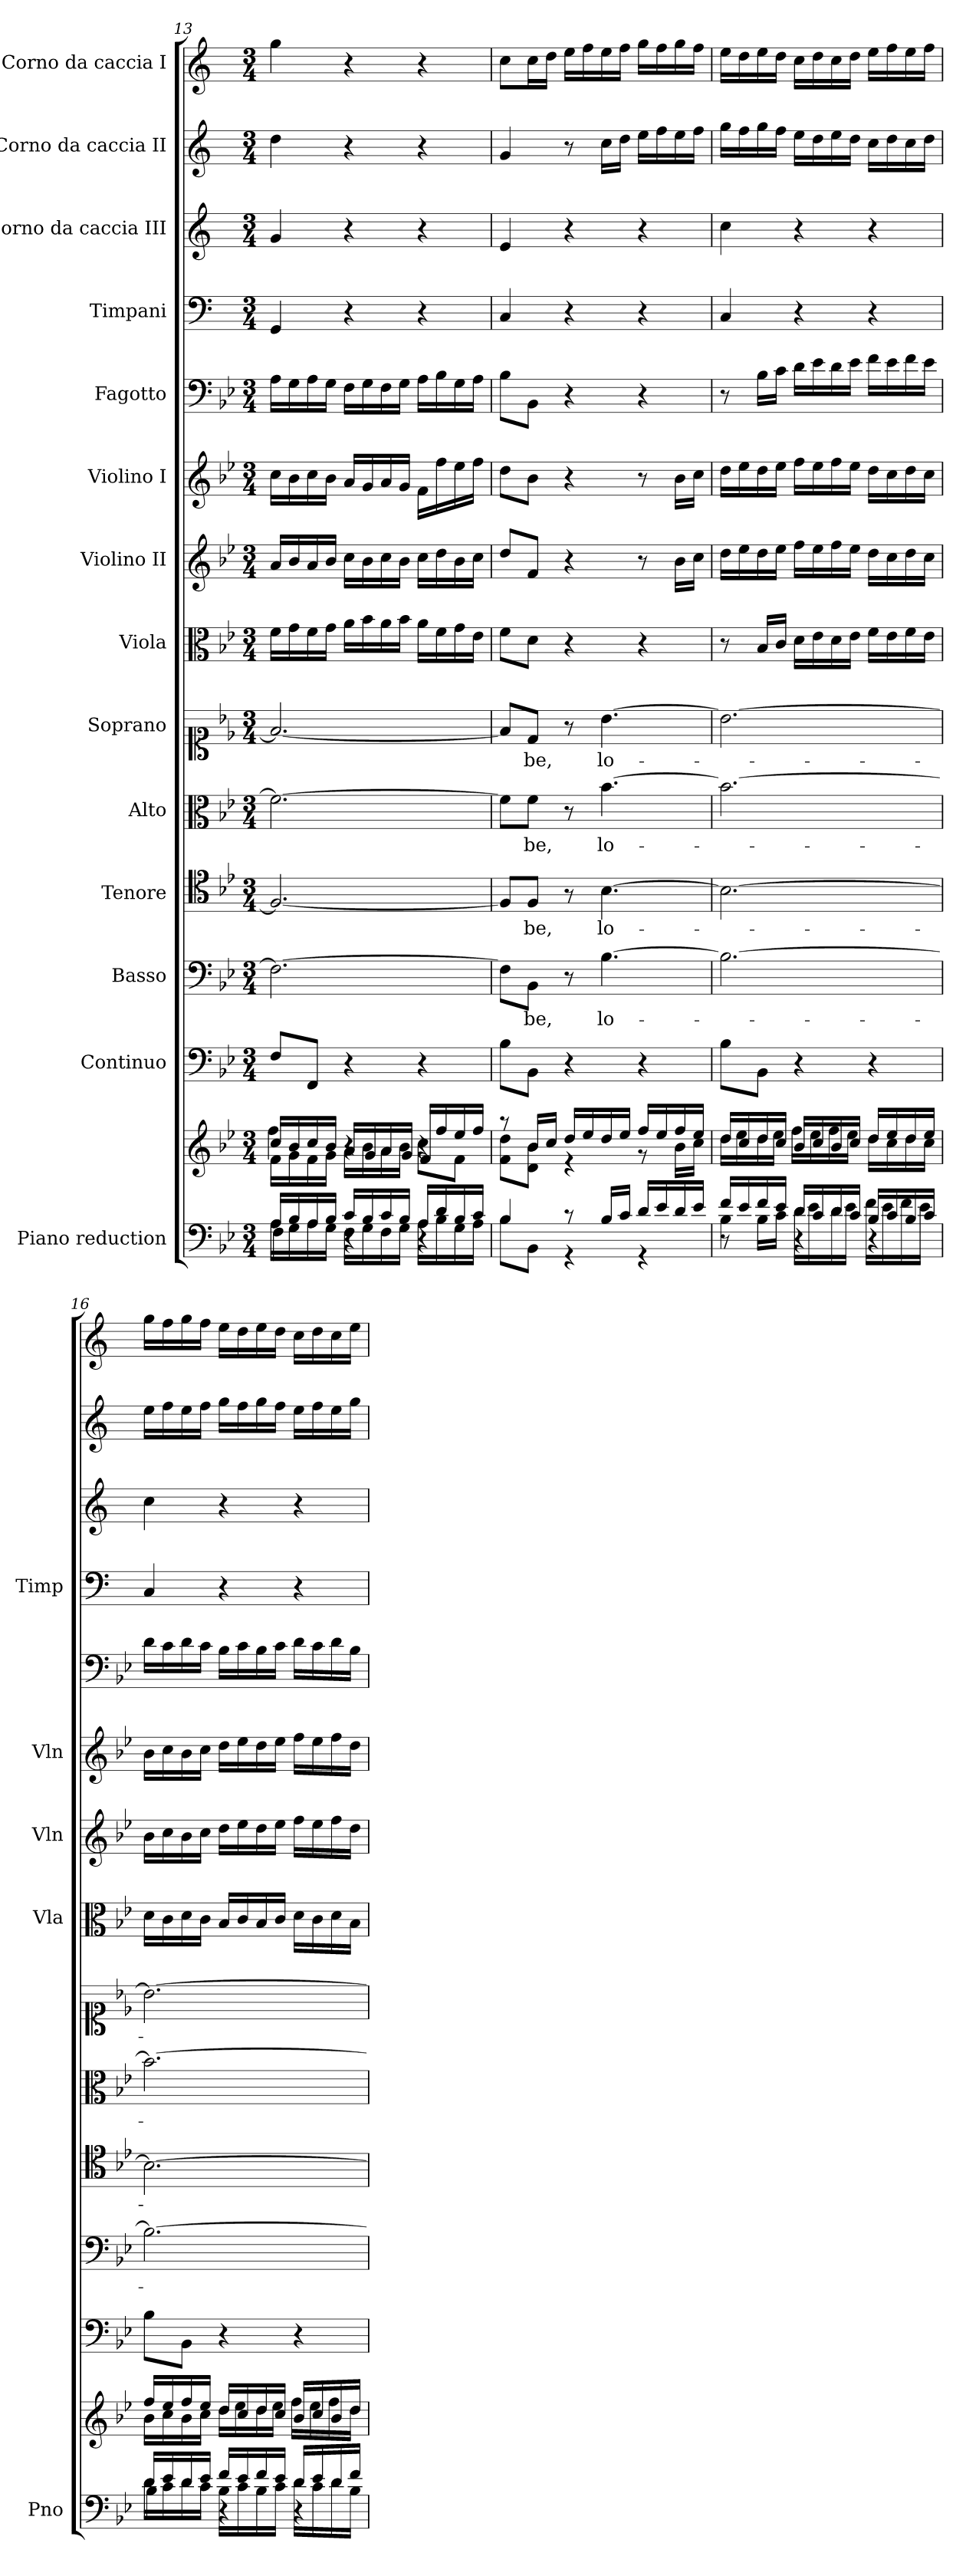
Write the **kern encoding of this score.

**kern	**kern	**kern	**kern	**text	**kern	**text	**kern	**text	**kern	**text	**kern	**kern	**kern	**kern	**kern	**kern	**kern	**kern
*part14	*part14	*part13	*part12	*part12	*part11	*part11	*part10	*part10	*part9	*part9	*part8	*part7	*part6	*part5	*part4	*part3	*part2	*part1
*staff15	*staff14	*staff13	*staff12	*staff12	*staff11	*staff11	*staff10	*staff10	*staff9	*staff9	*staff8	*staff7	*staff6	*staff5	*staff4	*staff3	*staff2	*staff1
*I"Piano reduction	*	*I"Continuo	*I"Basso	*	*I"Tenore	*	*I"Alto	*	*I"Soprano	*	*I"Viola	*I"Violino II	*I"Violino I	*I"Fagotto	*I"Timpani	*I"Corno da caccia III	*I"Corno da caccia II	*I"Corno da caccia I
*I'Pno	*	*	*	*	*	*	*	*	*	*	*I'Vla	*I'Vln	*I'Vln	*	*I'Timp	*	*	*
*clefF4	*clefG2	*clefF4	*clefF4	*	*clefC4	*	*clefC3	*	*clefC1	*	*clefC3	*clefG2	*clefG2	*clefF4	*clefF4	*clefG2	*clefG2	*clefG2
*	*	*	*	*	*	*	*	*	*	*	*	*	*	*	*ITrd1c2	*ITrd1c2	*ITrd1c2	*ITrd1c2
*k[b-e-]	*k[b-e-]	*k[b-e-]	*k[b-e-]	*	*k[b-e-]	*	*k[b-e-]	*	*k[b-e-]	*	*k[b-e-]	*k[b-e-]	*k[b-e-]	*k[b-e-]	*k[b-e-]	*k[b-e-]	*k[b-e-]	*k[b-e-]
*M3/4	*M3/4	*M3/4	*M3/4	*	*M3/4	*	*M3/4	*	*M3/4	*	*M3/4	*M3/4	*M3/4	*M3/4	*M3/4	*M3/4	*M3/4	*M3/4
=13	=13	=13	=13	=13	=13	=13	=13	=13	=13	=13	=13	=13	=13	=13	=13	=13	=13	=13
*^	*^	*	*	*	*	*	*	*	*	*	*	*	*	*	*	*	*	*
*	*^	*	*^	*	*	*	*	*	*	*	*	*	*	*	*	*	*	*	*	*
16A/LL	16A\LL	4F\	16cc/LL	16f\LL	4ff\	8F/L	2.F\_	.	2.F/_	.	2.f\_	.	2.f/_	.	16f\LL	16a/LL	16cc\LL	16A\LL	4FF/	4f/	4cc\	4ff\
16B-/	16G\	.	16b-/	16g\	.	.	.	.	.	.	.	.	.	.	16g\	16b-/	16b-\	16G\	.	.	.	.
16A/	16A\	.	16cc/	16f\	.	8FF/J	.	.	.	.	.	.	.	.	16f\	16a/	16cc\	16A\	.	.	.	.
16B-/JJ	16G\JJ	.	16b-/JJ	16g\JJ	.	.	.	.	.	.	.	.	.	.	16g\JJ	16b-/JJ	16b-\JJ	16G\JJ	.	.	.	.
16c/LL	16F\LL	4r	4r	16a\LL	16a/LL	4r	.	.	.	.	.	.	.	.	16a\LL	16cc\LL	16a/LL	16F\LL	4r	4r	4r	4r
16B-/	16G\	.	.	16b-\	16g/	.	.	.	.	.	.	.	.	.	16b-\	16b-\	16g/	16G\	.	.	.	.
16c/	16F\	.	.	16a\	16a/	.	.	.	.	.	.	.	.	.	16a\	16cc\	16a/	16F\	.	.	.	.
16B-/JJ	16G\JJ	.	.	16b-\JJ	16g/JJ	.	.	.	.	.	.	.	.	.	16b-\JJ	16b-\JJ	16g/JJ	16G\JJ	.	.	.	.
16A/LL	16A\LL	4r	4r	8cc\L	16f/LL	4r	.	.	.	.	.	.	.	.	16a\LL	16cc\LL	16f\LL	16A\LL	4r	4r	4r	4r
16d/	16B-\	.	.	.	16ff/	.	.	.	.	.	.	.	.	.	16f\	16dd\	16ff\	16B-\	.	.	.	.
16B-/	16G\	.	.	8f\J	16ee-/	.	.	.	.	.	.	.	.	.	16g\	16b-\	16ee-\	16G\	.	.	.	.
16c/JJ	16A\JJ	.	.	.	16ff/JJ	.	.	.	.	.	.	.	.	.	16e-\JJ	16cc\JJ	16ff\JJ	16A\JJ	.	.	.	.
*	*v	*v	*	*	*	*	*	*	*	*	*	*	*	*	*	*	*	*	*	*	*	*
*	*	*	*v	*v	*	*	*	*	*	*	*	*	*	*	*	*	*	*	*	*	*
=14	=14	=14	=14	=14	=14	=14	=14	=14	=14	=14	=14	=14	=14	=14	=14	=14	=14	=14	=14	=14
4B-/	8B-\L	8r	8f\ 8dd\L	8B-\L	8F\L]	.	8F/L]	.	8f\L]	.	8f/L]	.	8f\L	8dd/L	8dd\L	8B-\L	4BB-/	4d/	4f/	8b-\L
!	!	!	!	!	!	!LO:LY:b	!	!LO:LY:b	!	!LO:LY:b	!	!LO:LY:b	!	!	!	!	!	!	!	!
.	8BB-\J	16b-/LL	8d\ 8b-\J	8BB-\J	8BB-\J	-be,	8F/J	-be,	8f\J	-be,	8d/J	-be,	8d\J	8f/J	8b-\J	8BB-\J	.	.	.	16b-\L
.	.	16cc/JJ	.	.	.	.	.	.	.	.	.	.	.	.	.	.	.	.	.	16cc\JJ
8r	4r	16dd/LL	4r	4r	8r	.	8r	.	8r	.	8r	.	4r	4r	4r	4r	4r	4r	8r	16dd\LL
.	.	16ee-/	.	.	.	.	.	.	.	.	.	.	.	.	.	.	.	.	.	16ee-\
!	!	!	!	!	!	!LO:LY:b	!	!LO:LY:b	!	!LO:LY:b	!	!LO:LY:b	!	!	!	!	!	!	!	!
16B-/LL	.	16dd/	.	.	[4.B-\	lo-	[4.B-\	lo-	[4.b-\	lo-	[4.b-\	lo-	.	.	.	.	.	.	16b-\LL	16dd\
16c/JJ	.	16ee-/JJ	.	.	.	.	.	.	.	.	.	.	.	.	.	.	.	.	16cc\JJ	16ee-\JJ
16d/LL	4r	16ff/LL	8r	4r	.	.	.	.	.	.	.	.	4r	8r	8r	4r	4r	4r	16dd\LL	16ff\LL
16e-/	.	16ee-/	.	.	.	.	.	.	.	.	.	.	.	.	.	.	.	.	16ee-\	16ee-\
16d/	.	16ff/	16b-\LL	.	.	.	.	.	.	.	.	.	.	16b-\LL	16b-\LL	.	.	.	16dd\	16ff\
16e-/JJ	.	16ee-/JJ	16cc\JJ	.	.	.	.	.	.	.	.	.	.	16cc\JJ	16cc\JJ	.	.	.	16ee-\JJ	16ee-\JJ
!!LO:PB:g=z
=15	=15	=15	=15	=15	=15	=15	=15	=15	=15	=15	=15	=15	=15	=15	=15	=15	=15	=15	=15	=15
*	*^	*	*	*	*	*	*	*	*	*	*	*	*	*	*	*	*	*	*	*
16f/LL	8r	4B-\	16dd/LL	16dd\LL	8B-\L	2.B-\_	.	2.B-\_	.	2.b-\_	.	2.b-\_	.	8r	16dd\LL	16dd\LL	8r	4BB-/	4b-\	16ff\LL	16dd\LL
16e-/	.	.	16cc/	16ee-\	.	.	.	.	.	.	.	.	.	.	16ee-\	16ee-\	.	.	.	16ee-\	16cc\
16f/	16B-\LL	.	16dd/	16dd\	8BB-\J	.	.	.	.	.	.	.	.	16B-/LL	16dd\	16dd\	16B-\LL	.	.	16ff\	16dd\
16e-/JJ	16c\JJ	.	16cc/JJ	16ee-\JJ	.	.	.	.	.	.	.	.	.	16c/JJ	16ee-\JJ	16ee-\JJ	16c\JJ	.	.	16ee-\JJ	16cc\JJ
16d/LL	16d\LL	4r	16b-/LL	16ff\LL	4r	.	.	.	.	.	.	.	.	16d\LL	16ff\LL	16ff\LL	16d\LL	4r	4r	16dd\LL	16b-\LL
16c/	16e-\	.	16cc/	16ee-\	.	.	.	.	.	.	.	.	.	16e-\	16ee-\	16ee-\	16e-\	.	.	16cc\	16cc\
16d/	16d\	.	16b-/	16ff\	.	.	.	.	.	.	.	.	.	16d\	16ff\	16ff\	16d\	.	.	16dd\	16b-\
16c/JJ	16e-\JJ	.	16cc/JJ	16ee-\JJ	.	.	.	.	.	.	.	.	.	16e-\JJ	16ee-\JJ	16ee-\JJ	16e-\JJ	.	.	16cc\JJ	16cc\JJ
16B-/LL	16f\LL	4r	16dd/LL	16dd\LL	4r	.	.	.	.	.	.	.	.	16f\LL	16dd\LL	16dd\LL	16f\LL	4r	4r	16b-\LL	16dd\LL
16c/	16e-\	.	16ee-/	16cc\	.	.	.	.	.	.	.	.	.	16e-\	16cc\	16cc\	16e-\	.	.	16cc\	16ee-\
16B-/	16f\	.	16dd/	16dd\	.	.	.	.	.	.	.	.	.	16f\	16dd\	16dd\	16f\	.	.	16b-\	16dd\
16c/JJ	16e-\JJ	.	16ee-/JJ	16cc\JJ	.	.	.	.	.	.	.	.	.	16e-\JJ	16cc\JJ	16cc\JJ	16e-\JJ	.	.	16cc\JJ	16ee-\JJ
=16	=16	=16	=16	=16	=16	=16	=16	=16	=16	=16	=16	=16	=16	=16	=16	=16	=16	=16	=16	=16	=16
16d/LL	16d\LL	4B-\	16ff/LL	16b-\LL	8B-\L	2.B-\_	.	2.B-\_	.	2.b-\_	.	2.b-\_	.	16d\LL	16b-\LL	16b-\LL	16d\LL	4BB-/	4b-\	16dd\LL	16ff\LL
16e-/	16c\	.	16ee-/	16cc\	.	.	.	.	.	.	.	.	.	16c\	16cc\	16cc\	16c\	.	.	16ee-\	16ee-\
16d/	16d\	.	16ff/	16b-\	8BB-\J	.	.	.	.	.	.	.	.	16d\	16b-\	16b-\	16d\	.	.	16dd\	16ff\
16e-/JJ	16c\JJ	.	16ee-/JJ	16cc\JJ	.	.	.	.	.	.	.	.	.	16c\JJ	16cc\JJ	16cc\JJ	16c\JJ	.	.	16ee-\JJ	16ee-\JJ
16f/LL	16B-\LL	4r	16dd/LL	16dd\LL	4r	.	.	.	.	.	.	.	.	16B-/LL	16dd\LL	16dd\LL	16B-\LL	4r	4r	16ff\LL	16dd\LL
16e-/	16c\	.	16cc/	16ee-\	.	.	.	.	.	.	.	.	.	16c/	16ee-\	16ee-\	16c\	.	.	16ee-\	16cc\
16f/	16B-\	.	16dd/	16dd\	.	.	.	.	.	.	.	.	.	16B-/	16dd\	16dd\	16B-\	.	.	16ff\	16dd\
16e-/JJ	16c\JJ	.	16cc/JJ	16ee-\JJ	.	.	.	.	.	.	.	.	.	16c/JJ	16ee-\JJ	16ee-\JJ	16c\JJ	.	.	16ee-\JJ	16cc\JJ
16d/LL	16d\LL	4r	16b-/LL	16ff\LL	4r	.	.	.	.	.	.	.	.	16d\LL	16ff\LL	16ff\LL	16d\LL	4r	4r	16dd\LL	16b-\LL
16e-/	16c\	.	16cc/	16ee-\	.	.	.	.	.	.	.	.	.	16c\	16ee-\	16ee-\	16c\	.	.	16ee-\	16cc\
16d/	16d\	.	16b-/	16ff\	.	.	.	.	.	.	.	.	.	16d\	16ff\	16ff\	16d\	.	.	16dd\	16b-\
16f/JJ	16B-\JJ	.	16dd/JJ	16dd\JJ	.	.	.	.	.	.	.	.	.	16B-\JJ	16dd\JJ	16dd\JJ	16B-\JJ	.	.	16ff\JJ	16dd\JJ
*v	*v	*v	*	*	*	*	*	*	*	*	*	*	*	*	*	*	*	*	*	*	*
*	*v	*v	*	*	*	*	*	*	*	*	*	*	*	*	*	*	*	*	*
=	=	=	=	=	=	=	=	=	=	=	=	=	=	=	=	=	=	=
*-	*-	*-	*-	*-	*-	*-	*-	*-	*-	*-	*-	*-	*-	*-	*-	*-	*-	*-
